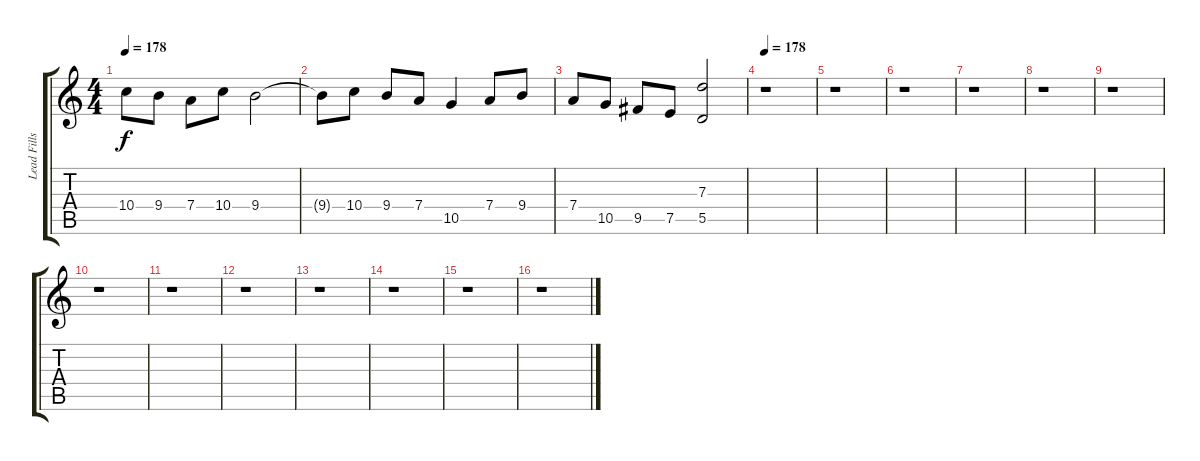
\track ("Lead Fills" "Lead Fills") {mute instrument distortionguitar}
\staff {score tabs}
\tuning (E4 B3 G3 D3 A2 E2) {hide}
\ts (4 4)
\tempo 178
\clef g2
\ks c
10.4.8{dy f} 9.4.8 7.4.8 10.4.8 9.4.2 |
9.4{t}.8 10.4.8 9.4.8 7.4.8 10.5.4 7.4.8 9.4.8 |
7.4.8 10.5.8 9.5.8 7.5.8 (7.3 5.5).2 |
\tempo 178
r.1 |
r.1 |
r.1 |
r.1 |
r.1 |
r.1 |
r.1 |
r.1 |
r.1 |
r.1 |
r.1 |
r.1 |
r.1
